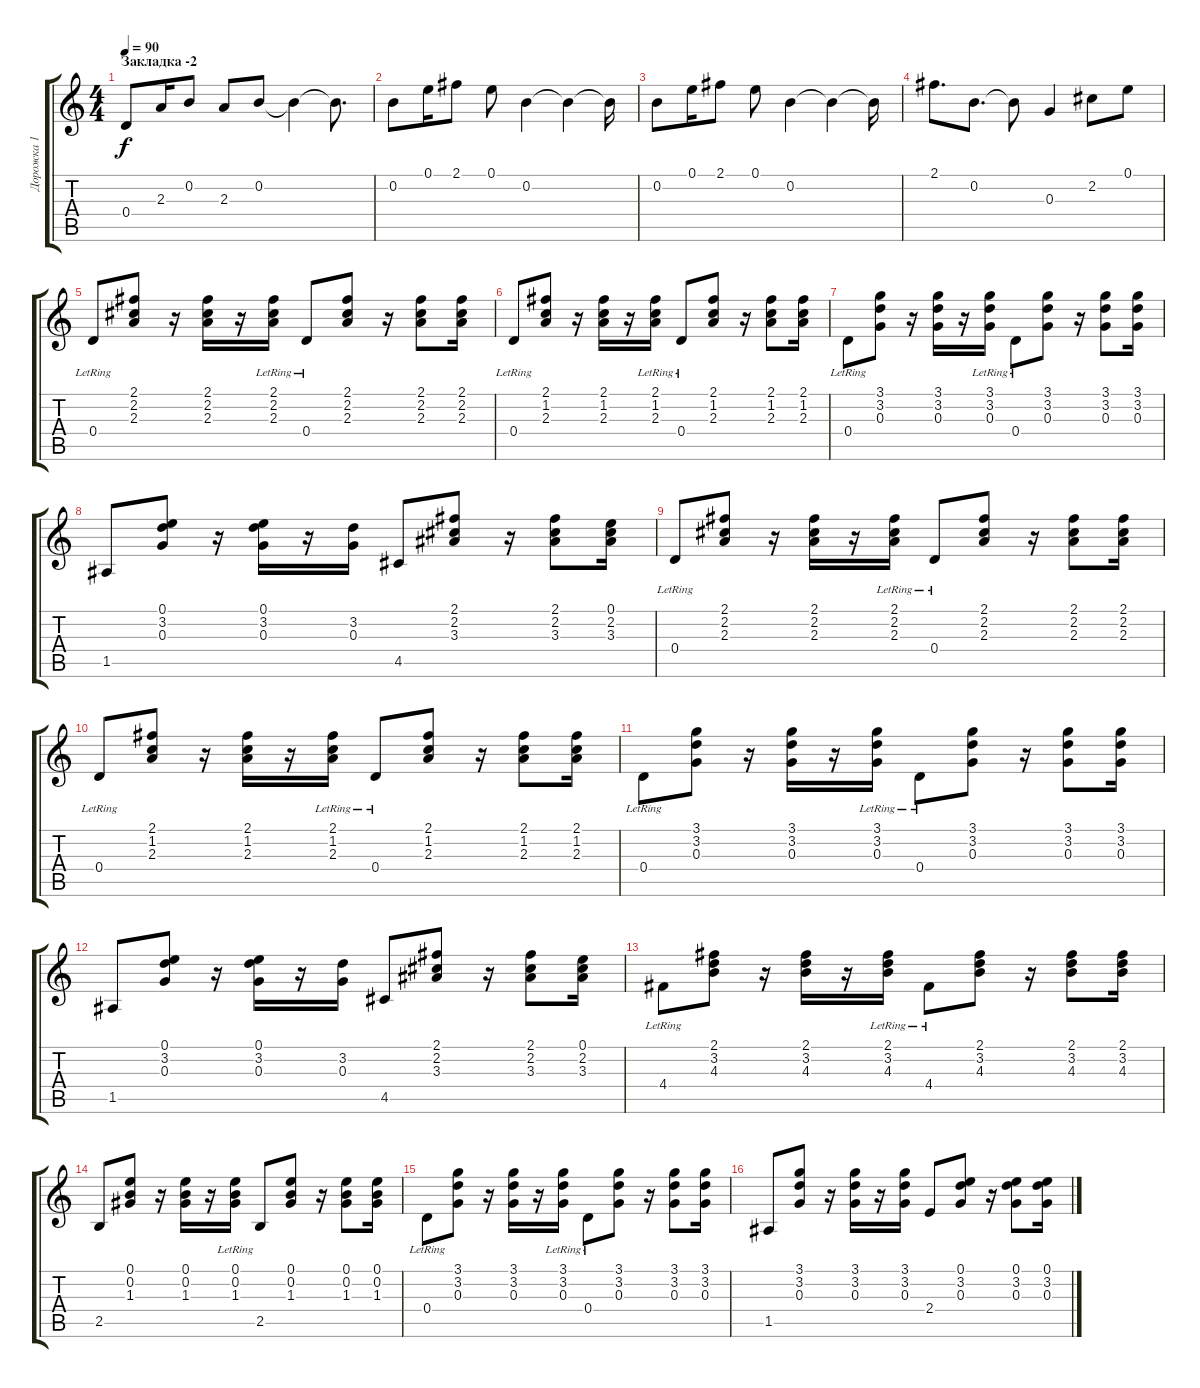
\track ("Дорожка 1" "Дорожка 1") {instrument electricguitarjazz}
\staff {score tabs}
\tuning (E4 B3 G3 D3 A2 E2) {hide}
\ts (4 4)
\section ("" "Закладка -2")
\tempo 90
\clef g2
\ks c
0.4.8{dy f} 2.3.16 0.2.8 2.3.8 0.2.8 0.2{t}.4 0.2{t}.8{d} |
0.2.8 0.1.16 2.1.8 0.1.8 0.2.4 0.2{t}.4 0.2{t}.16 |
0.2.8 0.1.16 2.1.8 0.1.8 0.2.4 0.2{t}.4 0.2{t}.16 |
2.1.8{d} 0.2.8{d} 0.2{t}.8 0.3.4 2.2.8 0.1.8 |
0.4{lr}.8 (2.1 2.2 2.3).8 r.16 (2.1 2.2 2.3).16 r.16 (2.1{lr} 2.2{lr} 2.3{lr}).16 0.4{lr}.8 (2.1 2.2 2.3).8 r.16 (2.1 2.2 2.3).8 (2.1 2.2 2.3).16 |
0.4{lr}.8 (2.1 1.2 2.3).8 r.16 (2.1 1.2 2.3).16 r.16 (2.1{lr} 1.2{lr} 2.3{lr}).16 0.4{lr}.8 (2.1 1.2 2.3).8 r.16 (2.1 1.2 2.3).8 (2.1 1.2 2.3).16 |
0.4{lr}.8 (3.1 3.2 0.3).8 r.16 (3.1 3.2 0.3).16 r.16 (3.1{lr} 3.2{lr} 0.3{lr}).16 0.4{lr}.8 (3.1 3.2 0.3).8 r.16 (3.1 3.2 0.3).8 (3.1 3.2 0.3).16 |
1.5.8 (0.1 3.2 0.3).8 r.16 (0.1 3.2 0.3).16 r.16 (3.2 0.3).16 4.5.8 (2.1 2.2 3.3).8 r.16 (2.1 2.2 3.3).8 (0.1 2.2 3.3).16 |
0.4{lr}.8 (2.1 2.2 2.3).8 r.16 (2.1 2.2 2.3).16 r.16 (2.1{lr} 2.2{lr} 2.3{lr}).16 0.4{lr}.8 (2.1 2.2 2.3).8 r.16 (2.1 2.2 2.3).8 (2.1 2.2 2.3).16 |
0.4{lr}.8 (2.1 1.2 2.3).8 r.16 (2.1 1.2 2.3).16 r.16 (2.1{lr} 1.2{lr} 2.3{lr}).16 0.4{lr}.8 (2.1 1.2 2.3).8 r.16 (2.1 1.2 2.3).8 (2.1 1.2 2.3).16 |
0.4{lr}.8 (3.1 3.2 0.3).8 r.16 (3.1 3.2 0.3).16 r.16 (3.1{lr} 3.2{lr} 0.3{lr}).16 0.4{lr}.8 (3.1 3.2 0.3).8 r.16 (3.1 3.2 0.3).8 (3.1 3.2 0.3).16 |
1.5.8 (0.1 3.2 0.3).8 r.16 (0.1 3.2 0.3).16 r.16 (3.2 0.3).16 4.5.8 (2.1 2.2 3.3).8 r.16 (2.1 2.2 3.3).8 (0.1 2.2 3.3).16 |
4.4{lr}.8 (2.1 3.2 4.3).8 r.16 (2.1 3.2 4.3).16 r.16 (2.1{lr} 3.2{lr} 4.3{lr}).16 4.4{lr}.8 (2.1 3.2 4.3).8 r.16 (2.1 3.2 4.3).8 (2.1 3.2 4.3).16 |
2.5.8 (0.1 0.2 1.3).8 r.16 (0.1 0.2 1.3).16 r.16 (0.1{lr} 0.2{lr} 1.3{lr}).16 2.5.8 (0.1 0.2 1.3).8 r.16 (0.1 0.2 1.3).8 (0.1 0.2 1.3).16 |
0.4{lr}.8 (3.1 3.2 0.3).8 r.16 (3.1 3.2 0.3).16 r.16 (3.1{lr} 3.2{lr} 0.3{lr}).16 0.4{lr}.8 (3.1 3.2 0.3).8 r.16 (3.1 3.2 0.3).8 (3.1 3.2 0.3).16 |
1.5.8 (3.1 3.2 0.3).8 r.16 (3.1 3.2 0.3).16 r.16 (3.1 3.2 0.3).16 2.4.8 (0.1 3.2 0.3).8 r.16 (0.1 3.2 0.3).8 (0.1 3.2 0.3).16
